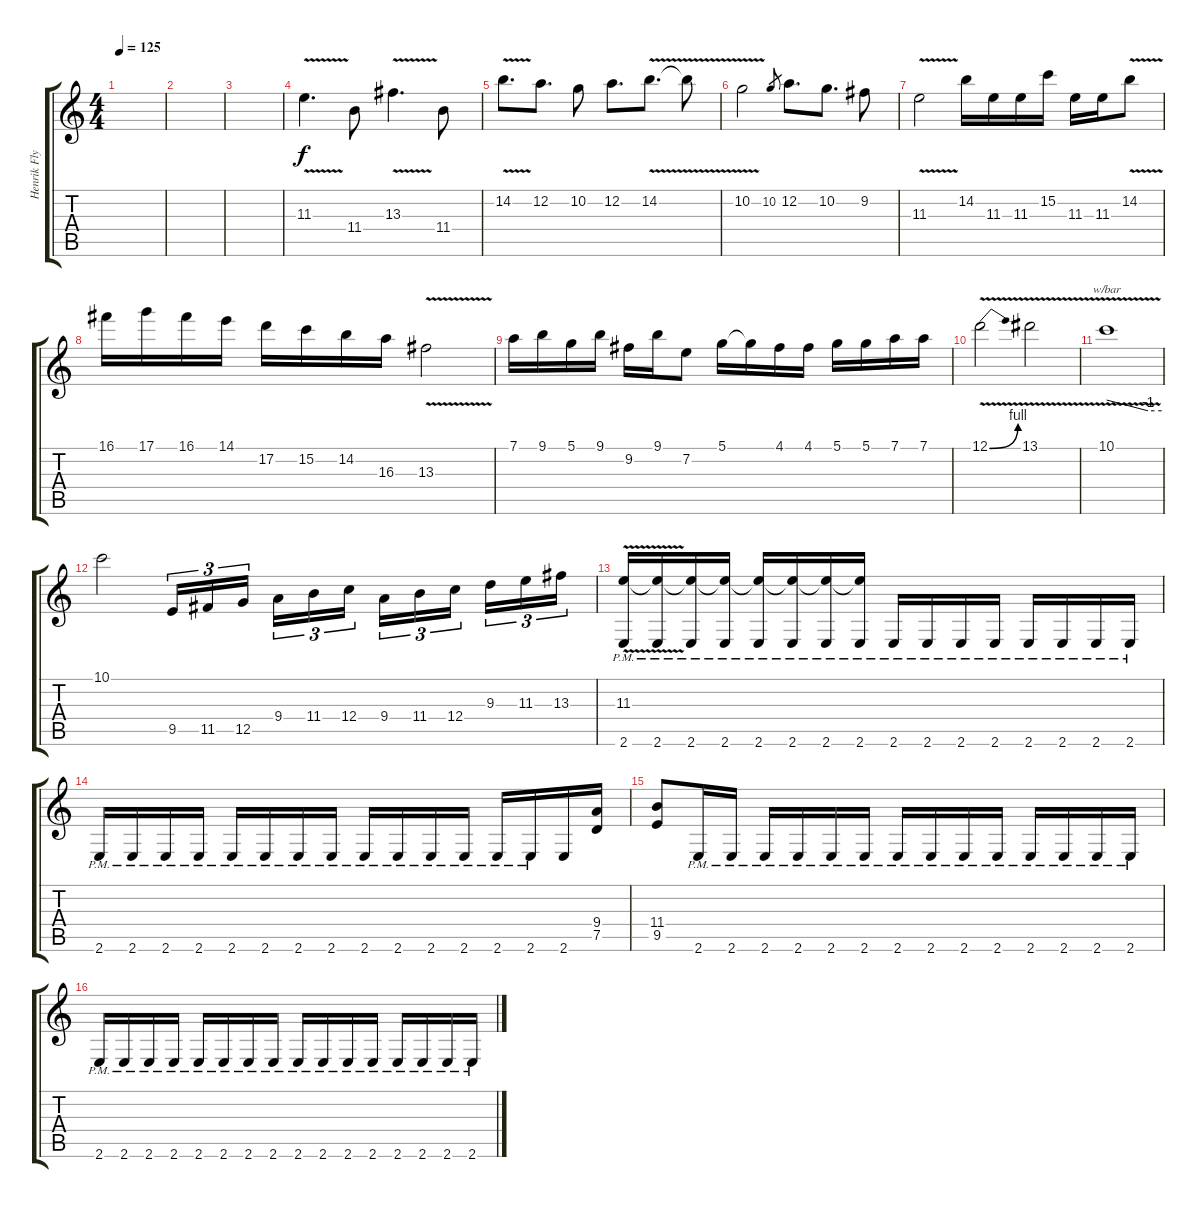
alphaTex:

\track ("Henrik Flyman Lead " "Henrik Fly") {instrument distortionguitar}
\staff {score tabs}
\tuning (D4 A3 F3 C3 G2 D2) {hide}
\ts (4 4)
\tempo 125
\clef g2
\ks c
|
|
|
11.3{v}.4{d} 11.4.8 13.3{v}.4{d} 11.4.8 |
14.2{v}.8{d} 12.2.8{d} 10.2.8 12.2.8{d} 14.2{v}.8{d} 14.2{t}.8 |
10.2{v}.2 10.2.8{gr} 12.2.8{d} 10.2.8{d} 9.2.8 |
11.3{v}.2 14.2.16 11.3.16 11.3.16 15.2.16 11.3.16 11.3.16 14.2{v}.8 |
16.1.16 17.1.16 16.1.16 14.1.16 17.2.16 15.2.16 14.2.16 16.3.16 13.3{v}.2 |
7.1.16 9.1.16 5.1.16 9.1.16 9.2.16 9.1.16 7.2.8 5.1.16 5.1{t}.16 4.1.16 4.1.16 5.1.16 5.1.16 7.1.16 7.1.16 |
12.1{be (bend 0 0 60 4) v}.2 13.1{v}.2 |
10.1{v}.1{tbe (custom default 0 0 45 -4 60 -4)} |
10.1.2 9.5.16{tu (3 2)} 11.5.16{tu (3 2)} 12.5.16{tu (3 2)} 9.4.16{tu (3 2)} 11.4.16{tu (3 2)} 12.4.16{tu (3 2)} 9.4.16{tu (3 2)} 11.4.16{tu (3 2)} 12.4.16{tu (3 2)} 9.3.16{tu (3 2)} 11.3.16{tu (3 2)} 13.3.16{tu (3 2)} |
(11.3{v} 2.6{pm}).16 (11.3{t} 2.6{pm}).16 (11.3{t} 2.6{pm}).16 (11.3{t} 2.6{pm}).16 (11.3{t} 2.6{pm}).16 (11.3{t} 2.6{pm}).16 (11.3{t} 2.6{pm}).16 (11.3{t} 2.6{pm}).16 2.6{pm}.16 2.6{pm}.16 2.6{pm}.16 2.6{pm}.16 2.6{pm}.16 2.6{pm}.16 2.6{pm}.16 2.6{pm}.16 |
2.6{pm}.16 2.6{pm}.16 2.6{pm}.16 2.6{pm}.16 2.6{pm}.16 2.6{pm}.16 2.6{pm}.16 2.6{pm}.16 2.6{pm}.16 2.6{pm}.16 2.6{pm}.16 2.6{pm}.16 2.6{pm}.16 2.6{pm}.16 2.6.16 (9.4 7.5).16 |
(11.4 9.5).8 2.6{pm}.16 2.6{pm}.16 2.6{pm}.16 2.6{pm}.16 2.6{pm}.16 2.6{pm}.16 2.6{pm}.16 2.6{pm}.16 2.6{pm}.16 2.6{pm}.16 2.6{pm}.16 2.6{pm}.16 2.6{pm}.16 2.6{pm}.16 |
2.6{pm}.16 2.6{pm}.16 2.6{pm}.16 2.6{pm}.16 2.6{pm}.16 2.6{pm}.16 2.6{pm}.16 2.6{pm}.16 2.6{pm}.16 2.6{pm}.16 2.6{pm}.16 2.6{pm}.16 2.6{pm}.16 2.6{pm}.16 2.6{pm}.16 2.6{pm}.16
